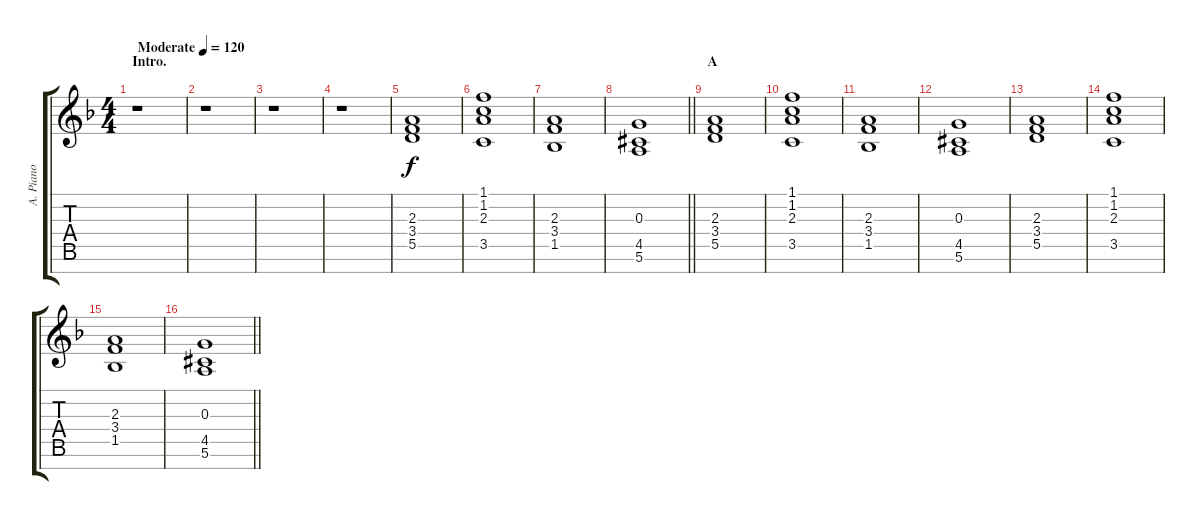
\track ("A. Piano" "A. Piano") {instrument acousticgrandpiano}
\staff {score tabs}
\tuning (E5 B4 G4 D4 A3 E3 B2) {hide}
\ts (4 4)
\section ("" "Intro.")
\tempo (120 "Moderate")
\clef g2
\ks f
r.1{dy f instrument acousticgrandpiano} |
r.1 |
r.1 |
r.1 |
(2.3 3.4 5.5).1 |
(1.1 1.2 2.3 3.5).1 |
(2.3 3.4 1.5).1 |
\barLineRight lightlight
(0.3 4.5{acc #} 5.6).1 |
\section ("" "A")
(2.3 3.4 5.5).1 |
(1.1 1.2 2.3 3.5).1 |
(2.3 3.4 1.5).1 |
(0.3 4.5{acc #} 5.6).1 |
(2.3 3.4 5.5).1 |
(1.1 1.2 2.3 3.5).1 |
(2.3 3.4 1.5).1 |
\barLineRight lightlight
(0.3 4.5{acc #} 5.6).1
